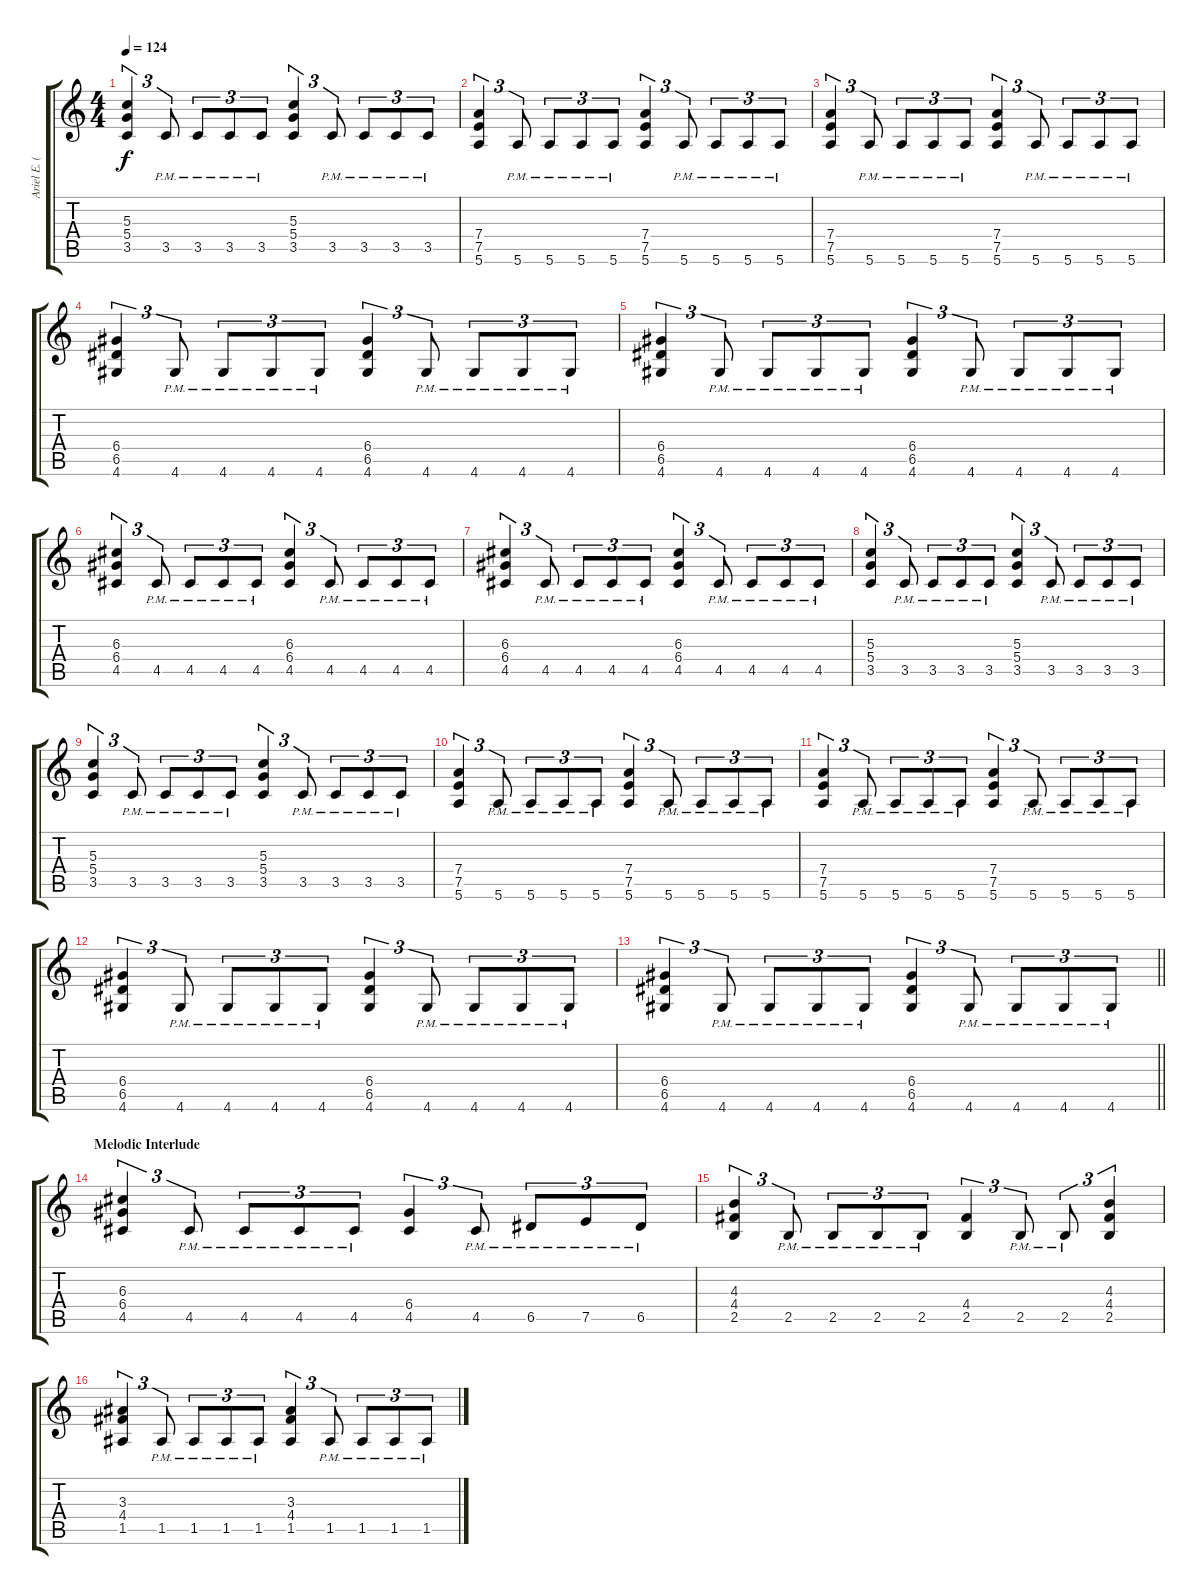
\track ("Ariel E. (Rhythm Guitar)" "Ariel E. (") {instrument distortionguitar}
\staff {score tabs}
\tuning (E4 B3 G3 D3 A2 E2) {hide}
\ts (4 4)
\tempo 124
\clef g2
\ks c
(5.3 5.4 3.5).4{tu (3 2) dy f} 3.5{pm}.8{tu (3 2)} 3.5{pm}.8{tu (3 2)} 3.5{pm}.8{tu (3 2)} 3.5{pm}.8{tu (3 2)} (5.3 5.4 3.5).4{tu (3 2)} 3.5{pm}.8{tu (3 2)} 3.5{pm}.8{tu (3 2)} 3.5{pm}.8{tu (3 2)} 3.5{pm}.8{tu (3 2)} |
(7.4 7.5 5.6).4{tu (3 2)} 5.6{pm}.8{tu (3 2)} 5.6{pm}.8{tu (3 2)} 5.6{pm}.8{tu (3 2)} 5.6{pm}.8{tu (3 2)} (7.4 7.5 5.6).4{tu (3 2)} 5.6{pm}.8{tu (3 2)} 5.6{pm}.8{tu (3 2)} 5.6{pm}.8{tu (3 2)} 5.6{pm}.8{tu (3 2)} |
(7.4 7.5 5.6).4{tu (3 2)} 5.6{pm}.8{tu (3 2)} 5.6{pm}.8{tu (3 2)} 5.6{pm}.8{tu (3 2)} 5.6{pm}.8{tu (3 2)} (7.4 7.5 5.6).4{tu (3 2)} 5.6{pm}.8{tu (3 2)} 5.6{pm}.8{tu (3 2)} 5.6{pm}.8{tu (3 2)} 5.6{pm}.8{tu (3 2)} |
(6.4 6.5 4.6).4{tu (3 2)} 4.6{pm}.8{tu (3 2)} 4.6{pm}.8{tu (3 2)} 4.6{pm}.8{tu (3 2)} 4.6{pm}.8{tu (3 2)} (6.4 6.5 4.6).4{tu (3 2)} 4.6{pm}.8{tu (3 2)} 4.6{pm}.8{tu (3 2)} 4.6{pm}.8{tu (3 2)} 4.6{pm}.8{tu (3 2)} |
(6.4 6.5 4.6).4{tu (3 2)} 4.6{pm}.8{tu (3 2)} 4.6{pm}.8{tu (3 2)} 4.6{pm}.8{tu (3 2)} 4.6{pm}.8{tu (3 2)} (6.4 6.5 4.6).4{tu (3 2)} 4.6{pm}.8{tu (3 2)} 4.6{pm}.8{tu (3 2)} 4.6{pm}.8{tu (3 2)} 4.6{pm}.8{tu (3 2)} |
(6.3 6.4 4.5).4{tu (3 2)} 4.5{pm}.8{tu (3 2)} 4.5{pm}.8{tu (3 2)} 4.5{pm}.8{tu (3 2)} 4.5{pm}.8{tu (3 2)} (6.3 6.4 4.5).4{tu (3 2)} 4.5{pm}.8{tu (3 2)} 4.5{pm}.8{tu (3 2)} 4.5{pm}.8{tu (3 2)} 4.5{pm}.8{tu (3 2)} |
(6.3 6.4 4.5).4{tu (3 2)} 4.5{pm}.8{tu (3 2)} 4.5{pm}.8{tu (3 2)} 4.5{pm}.8{tu (3 2)} 4.5{pm}.8{tu (3 2)} (6.3 6.4 4.5).4{tu (3 2)} 4.5{pm}.8{tu (3 2)} 4.5{pm}.8{tu (3 2)} 4.5{pm}.8{tu (3 2)} 4.5{pm}.8{tu (3 2)} |
(5.3 5.4 3.5).4{tu (3 2)} 3.5{pm}.8{tu (3 2)} 3.5{pm}.8{tu (3 2)} 3.5{pm}.8{tu (3 2)} 3.5{pm}.8{tu (3 2)} (5.3 5.4 3.5).4{tu (3 2)} 3.5{pm}.8{tu (3 2)} 3.5{pm}.8{tu (3 2)} 3.5{pm}.8{tu (3 2)} 3.5{pm}.8{tu (3 2)} |
(5.3 5.4 3.5).4{tu (3 2)} 3.5{pm}.8{tu (3 2)} 3.5{pm}.8{tu (3 2)} 3.5{pm}.8{tu (3 2)} 3.5{pm}.8{tu (3 2)} (5.3 5.4 3.5).4{tu (3 2)} 3.5{pm}.8{tu (3 2)} 3.5{pm}.8{tu (3 2)} 3.5{pm}.8{tu (3 2)} 3.5{pm}.8{tu (3 2)} |
(7.4 7.5 5.6).4{tu (3 2)} 5.6{pm}.8{tu (3 2)} 5.6{pm}.8{tu (3 2)} 5.6{pm}.8{tu (3 2)} 5.6{pm}.8{tu (3 2)} (7.4 7.5 5.6).4{tu (3 2)} 5.6{pm}.8{tu (3 2)} 5.6{pm}.8{tu (3 2)} 5.6{pm}.8{tu (3 2)} 5.6{pm}.8{tu (3 2)} |
(7.4 7.5 5.6).4{tu (3 2)} 5.6{pm}.8{tu (3 2)} 5.6{pm}.8{tu (3 2)} 5.6{pm}.8{tu (3 2)} 5.6{pm}.8{tu (3 2)} (7.4 7.5 5.6).4{tu (3 2)} 5.6{pm}.8{tu (3 2)} 5.6{pm}.8{tu (3 2)} 5.6{pm}.8{tu (3 2)} 5.6{pm}.8{tu (3 2)} |
(6.4 6.5 4.6).4{tu (3 2)} 4.6{pm}.8{tu (3 2)} 4.6{pm}.8{tu (3 2)} 4.6{pm}.8{tu (3 2)} 4.6{pm}.8{tu (3 2)} (6.4 6.5 4.6).4{tu (3 2)} 4.6{pm}.8{tu (3 2)} 4.6{pm}.8{tu (3 2)} 4.6{pm}.8{tu (3 2)} 4.6{pm}.8{tu (3 2)} |
\barLineRight lightlight
(6.4 6.5 4.6).4{tu (3 2)} 4.6{pm}.8{tu (3 2)} 4.6{pm}.8{tu (3 2)} 4.6{pm}.8{tu (3 2)} 4.6{pm}.8{tu (3 2)} (6.4 6.5 4.6).4{tu (3 2)} 4.6{pm}.8{tu (3 2)} 4.6{pm}.8{tu (3 2)} 4.6{pm}.8{tu (3 2)} 4.6{pm}.8{tu (3 2)} |
\section ("" "Melodic Interlude")
(6.3 6.4 4.5).4{tu (3 2)} 4.5{pm}.8{tu (3 2)} 4.5{pm}.8{tu (3 2)} 4.5{pm}.8{tu (3 2)} 4.5{pm}.8{tu (3 2)} (6.4 4.5).4{tu (3 2)} 4.5{pm}.8{tu (3 2)} 6.5{pm}.8{tu (3 2)} 7.5{pm}.8{tu (3 2)} 6.5{pm}.8{tu (3 2)} |
(4.3 4.4 2.5).4{tu (3 2)} 2.5{pm}.8{tu (3 2)} 2.5{pm}.8{tu (3 2)} 2.5{pm}.8{tu (3 2)} 2.5{pm}.8{tu (3 2)} (4.4 2.5).4{tu (3 2)} 2.5{pm}.8{tu (3 2)} 2.5{pm}.8{tu (3 2)} (4.3 4.4 2.5).4{tu (3 2)} |
(3.3 4.4 1.5).4{tu (3 2)} 1.5{pm}.8{tu (3 2)} 1.5{pm}.8{tu (3 2)} 1.5{pm}.8{tu (3 2)} 1.5{pm}.8{tu (3 2)} (3.3 4.4 1.5).4{tu (3 2)} 1.5{pm}.8{tu (3 2)} 1.5{pm}.8{tu (3 2)} 1.5{pm}.8{tu (3 2)} 1.5{pm}.8{tu (3 2)}
